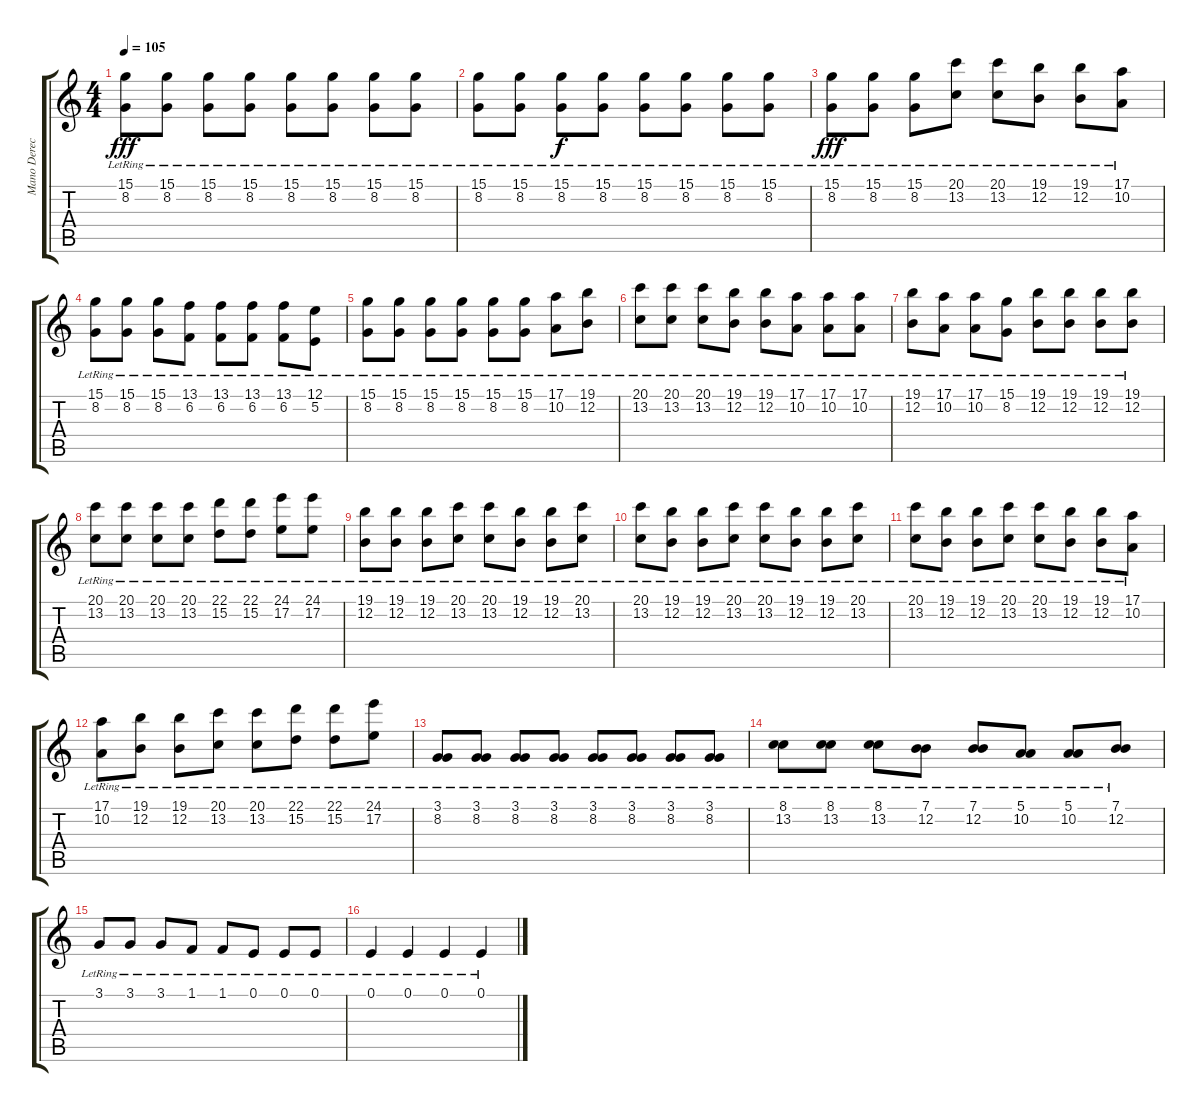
\track ("Mano Derecha" "Mano Derec") {instrument electricgrandpiano}
\staff {score tabs}
\tuning (E4 B3 G3 D3 A2 E2) {hide}
\ts (4 4)
\tempo 105
\clef g2
\ks c
(15.1{lr} 8.2).8{dy fff} (15.1{lr} 8.2).8 (15.1{lr} 8.2).8 (15.1{lr} 8.2).8 (15.1{lr} 8.2).8 (15.1{lr} 8.2).8 (15.1{lr} 8.2).8 (15.1{lr} 8.2).8 |
(15.1{lr} 8.2).8 (15.1{lr} 8.2).8 (15.1{lr} 8.2{lr}).8{dy f} (15.1{lr} 8.2{lr}).8 (15.1{lr} 8.2{lr}).8 (15.1{lr} 8.2{lr}).8 (15.1{lr} 8.2{lr}).8 (15.1{lr} 8.2{lr}).8 |
(15.1{lr} 8.2).8{dy fff} (15.1{lr} 8.2).8 (15.1{lr} 8.2).8 (20.1{lr} 13.2).8 (20.1{lr} 13.2).8 (19.1{lr} 12.2).8 (19.1{lr} 12.2).8 (17.1{lr} 10.2).8 |
(15.1{lr} 8.2).8 (15.1{lr} 8.2).8 (15.1{lr} 8.2).8 (13.1{lr} 6.2).8 (13.1{lr} 6.2).8 (13.1{lr} 6.2).8 (13.1{lr} 6.2).8 (12.1{lr} 5.2).8 |
(15.1{lr} 8.2).8 (15.1{lr} 8.2).8 (15.1{lr} 8.2).8 (15.1{lr} 8.2).8 (15.1{lr} 8.2).8 (15.1{lr} 8.2).8 (17.1{lr} 10.2).8 (19.1{lr} 12.2).8 |
(20.1{lr} 13.2).8 (20.1{lr} 13.2).8 (20.1{lr} 13.2).8 (19.1{lr} 12.2).8 (19.1{lr} 12.2).8 (17.1{lr} 10.2).8 (17.1{lr} 10.2).8 (17.1{lr} 10.2).8 |
(19.1{lr} 12.2).8 (17.1{lr} 10.2).8 (17.1{lr} 10.2).8 (15.1{lr} 8.2).8 (19.1{lr} 12.2).8 (19.1{lr} 12.2).8 (19.1{lr} 12.2).8 (19.1{lr} 12.2).8 |
(20.1{lr} 13.2).8 (20.1{lr} 13.2).8 (20.1{lr} 13.2).8 (20.1{lr} 13.2).8 (22.1{lr} 15.2).8 (22.1{lr} 15.2).8 (24.1{lr} 17.2).8 (24.1{lr} 17.2).8 |
(19.1{lr} 12.2).8 (19.1{lr} 12.2).8 (19.1{lr} 12.2).8 (20.1{lr} 13.2).8 (20.1{lr} 13.2).8 (19.1{lr} 12.2).8 (19.1{lr} 12.2).8 (20.1{lr} 13.2).8 |
(20.1{lr} 13.2).8 (19.1{lr} 12.2).8 (19.1{lr} 12.2).8 (20.1{lr} 13.2).8 (20.1{lr} 13.2).8 (19.1{lr} 12.2).8 (19.1{lr} 12.2).8 (20.1{lr} 13.2).8 |
(20.1{lr} 13.2).8 (19.1{lr} 12.2).8 (19.1{lr} 12.2).8 (20.1{lr} 13.2).8 (20.1{lr} 13.2).8 (19.1{lr} 12.2).8 (19.1{lr} 12.2).8 (17.1{lr} 10.2).8 |
(17.1{lr} 10.2).8 (19.1{lr} 12.2).8 (19.1{lr} 12.2).8 (20.1{lr} 13.2).8 (20.1{lr} 13.2).8 (22.1{lr} 15.2).8 (22.1{lr} 15.2).8 (24.1{lr} 17.2).8 |
(3.1{lr} 8.2).8 (3.1{lr} 8.2).8 (3.1{lr} 8.2).8 (3.1{lr} 8.2).8 (3.1{lr} 8.2).8 (3.1{lr} 8.2).8 (3.1{lr} 8.2).8 (3.1{lr} 8.2).8 |
(8.1{lr} 13.2).8 (8.1{lr} 13.2).8 (8.1{lr} 13.2).8 (7.1{lr} 12.2).8 (7.1{lr} 12.2).8 (5.1{lr} 10.2).8 (5.1{lr} 10.2).8 (7.1{lr} 12.2).8 |
3.1{lr}.8 3.1{lr}.8 3.1{lr}.8 1.1{lr}.8 1.1{lr}.8 0.1{lr}.8 0.1{lr}.8 0.1{lr}.8 |
0.1{lr}.4 0.1{lr}.4 0.1{lr}.4 0.1{lr}.4
